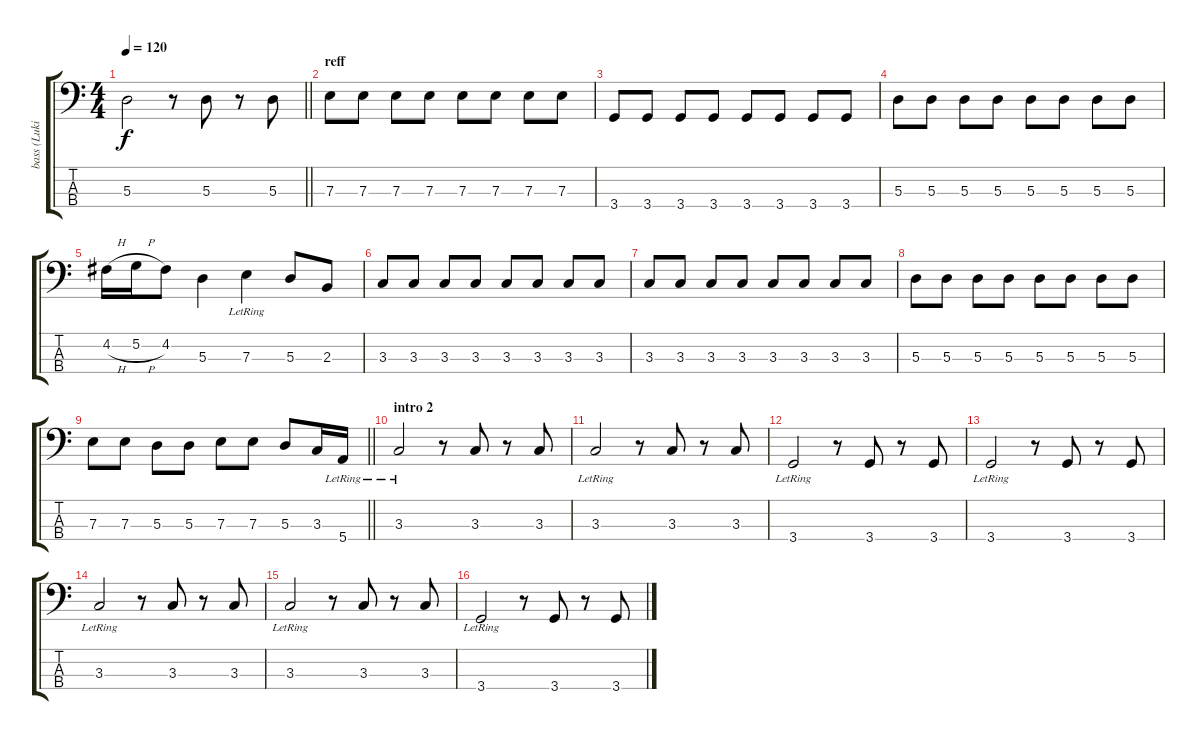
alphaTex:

\track ("bass (Luki)" "bass (Luki") {instrument electricbassfinger}
\staff {score tabs}
\tuning (G2 D2 A1 E1) {hide}
\ts (4 4)
\tempo 120
\clef f4
\barLineRight lightlight
\ks c
5.3.2{dy f} r.8 5.3.8 r.8 5.3.8 |
\section ("" "reff")
7.3.8 7.3.8 7.3.8 7.3.8 7.3.8 7.3.8 7.3.8 7.3.8 |
3.4.8 3.4.8 3.4.8 3.4.8 3.4.8 3.4.8 3.4.8 3.4.8 |
5.3.8 5.3.8 5.3.8 5.3.8 5.3.8 5.3.8 5.3.8 5.3.8 |
4.2{h}.16 5.2{h}.16 4.2.8 5.3.4 7.3{lr}.4 5.3.8 2.3.8 |
3.3.8 3.3.8 3.3.8 3.3.8 3.3.8 3.3.8 3.3.8 3.3.8 |
3.3.8 3.3.8 3.3.8 3.3.8 3.3.8 3.3.8 3.3.8 3.3.8 |
5.3.8 5.3.8 5.3.8 5.3.8 5.3.8 5.3.8 5.3.8 5.3.8 |
\barLineRight lightlight
7.3.8 7.3.8 5.3.8 5.3.8 7.3.8 7.3.8 5.3.8 3.3.16 5.4{lr}.16 |
\section ("" "intro 2")
3.3{lr}.2 r.8 3.3.8 r.8 3.3.8 |
3.3{lr}.2 r.8 3.3.8 r.8 3.3.8 |
3.4{lr}.2 r.8 3.4.8 r.8 3.4.8 |
3.4{lr}.2 r.8 3.4.8 r.8 3.4.8 |
3.3{lr}.2 r.8 3.3.8 r.8 3.3.8 |
3.3{lr}.2 r.8 3.3.8 r.8 3.3.8 |
3.4{lr}.2 r.8 3.4.8 r.8 3.4.8
